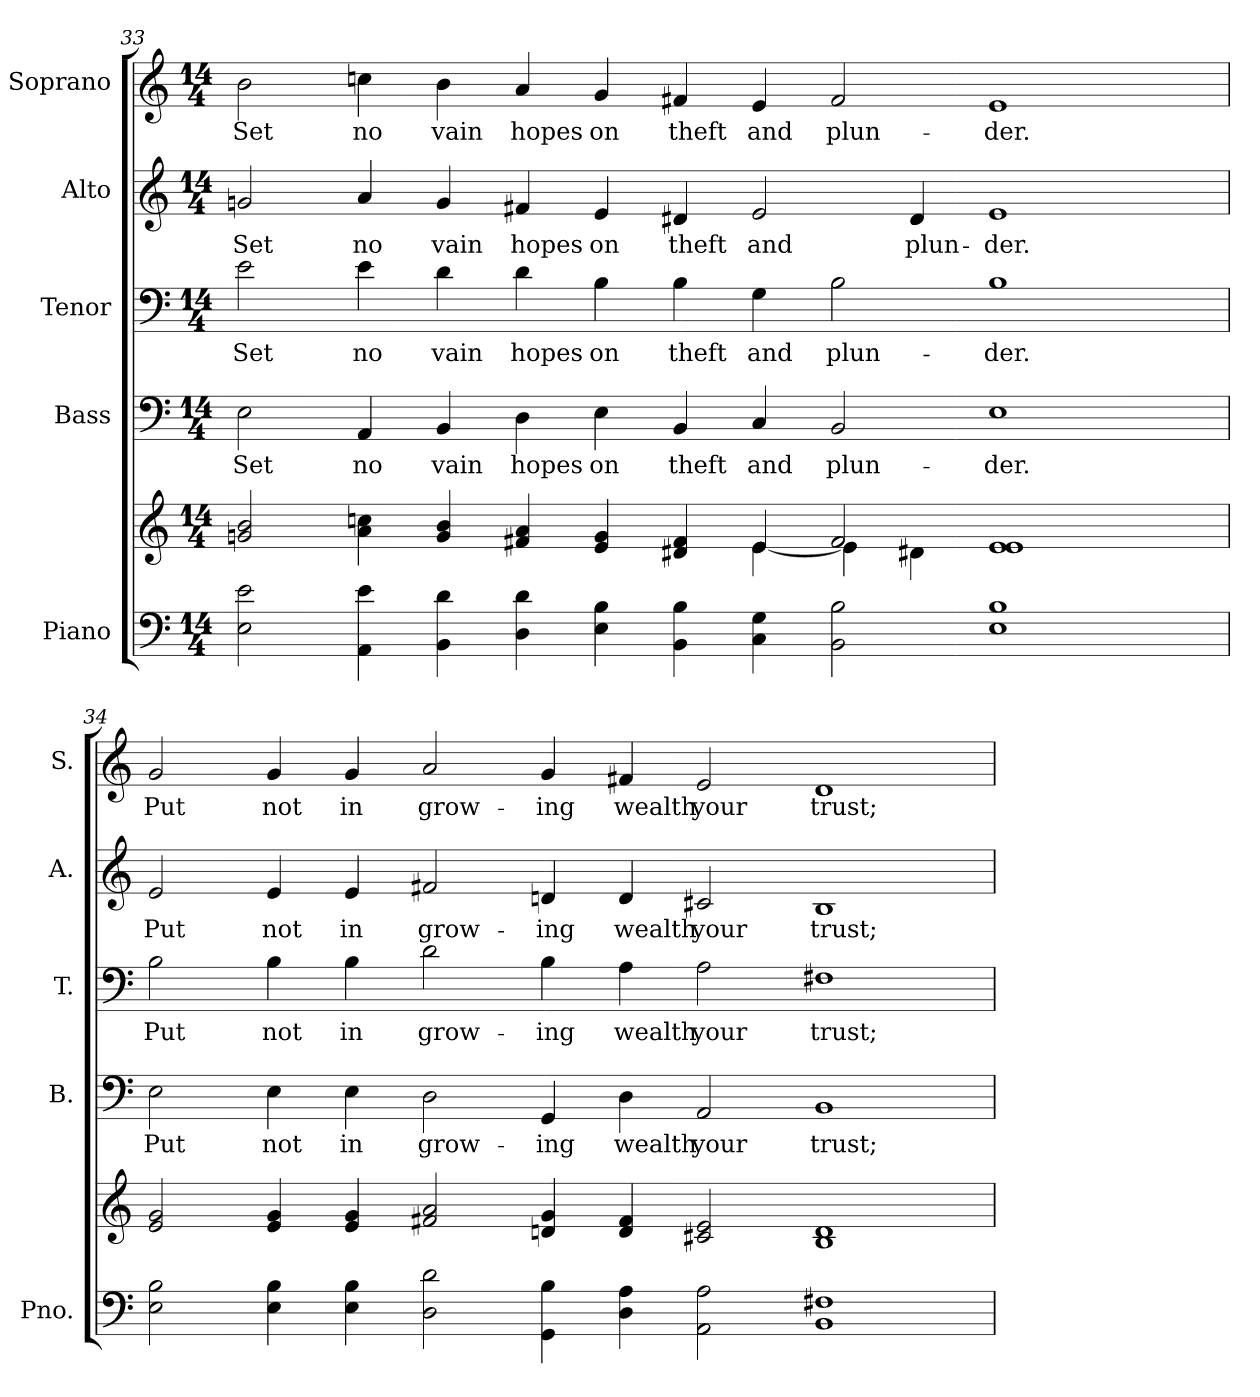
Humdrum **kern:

**kern	**kern	**kern	**text	**kern	**text	**kern	**text	**kern	**text
*part5	*part5	*part4	*part4	*part3	*part3	*part2	*part2	*part1	*part1
*staff6	*staff5	*staff4	*staff4	*staff3	*staff3	*staff2	*staff2	*staff1	*staff1
*I"Piano	*	*I"Bass	*	*I"Tenor	*	*I"Alto	*	*I"Soprano	*
*I'Pno.	*	*I'B.	*	*I'T.	*	*I'A.	*	*I'S.	*
!!LO:PB:g=z
*clefF4	*clefG2	*clefF4	*	*clefF4	*	*clefG2	*	*clefG2	*
*k[]	*k[]	*k[]	*	*k[]	*	*k[]	*	*k[]	*
*C:	*C:	*C:	*	*C:	*	*C:	*	*C:	*
*M14/4	*M14/4	*M14/4	*	*M14/4	*	*M14/4	*	*M14/4	*
=33	=33	=33	=33	=33	=33	=33	=33	=33	=33
*	*^	*	*	*	*	*	*	*	*
!	!	!	!	!LO:LY:b:color=#000000	!	!	!	!	!	!
!	!	!	!	!	!	!LO:LY:b:color=#000000	!	!	!	!
!	!	!	!	!	!	!	!	!LO:LY:b:color=#000000	!	!
!	!	!	!	!	!	!	!	!	!	!LO:LY:b:color=#000000
2Ei\ 2ei	2gni/ 2bi	1ryy	2Ei\	Set	2ei\	Set	2gni/	Set	2bi\	Set
!	!	!	!	!LO:LY:b:color=#000000	!	!	!	!	!	!
!	!	!	!	!	!	!LO:LY:b:color=#000000	!	!	!	!
!	!	!	!	!	!	!	!	!LO:LY:b:color=#000000	!	!
!	!	!	!	!	!	!	!	!	!	!LO:LY:b:color=#000000
4AAi\ 4ei	4ai\ 4ccni	.	4AAi/	no	4ei\	no	4ai/	no	4ccni\	no
!	!	!	!	!LO:LY:b:color=#000000	!	!	!	!	!	!
!	!	!	!	!	!	!LO:LY:b:color=#000000	!	!	!	!
!	!	!	!	!	!	!	!	!LO:LY:b:color=#000000	!	!
!	!	!	!	!	!	!	!	!	!	!LO:LY:b:color=#000000
4BBi\ 4di	4gi/ 4bi	.	4BBi/	vain	4di\	vain	4gi/	vain	4bi\	vain
!	!	!	!	!LO:LY:b:color=#000000	!	!	!	!	!	!
!	!	!	!	!	!	!LO:LY:b:color=#000000	!	!	!	!
!	!	!	!	!	!	!	!	!LO:LY:b:color=#000000	!	!
!	!	!	!	!	!	!	!	!	!	!LO:LY:b:color=#000000
4Di\ 4di	4f#Xi/ 4ai	2ryy	4Di\	hopes	4di\	hopes	4f#Xi/	hopes	4ai/	hopes
!	!	!	!	!LO:LY:b:color=#000000	!	!	!	!	!	!
!	!	!	!	!	!	!LO:LY:b:color=#000000	!	!	!	!
!	!	!	!	!	!	!	!	!LO:LY:b:color=#000000	!	!
!	!	!	!	!	!	!	!	!	!	!LO:LY:b:color=#000000
4Ei\ 4Bi	4ei/ 4gi	.	4Ei\	on	4Bi\	on	4ei/	on	4gi/	on
!	!	!	!	!LO:LY:b:color=#000000	!	!	!	!	!	!
!	!	!	!	!	!	!LO:LY:b:color=#000000	!	!	!	!
!	!	!	!	!	!	!	!	!LO:LY:b:color=#000000	!	!
!	!	!	!	!	!	!	!	!	!	!LO:LY:b:color=#000000
4BBi\ 4Bi	4d#Xi/ 4f#i	4ryy	4BBi/	theft	4Bi\	theft	4d#Xi/	theft	4f#Xi/	theft
!	!	!	!	!LO:LY:b:color=#000000	!	!	!	!	!	!
!	!	!	!	!	!	!LO:LY:b:color=#000000	!	!	!	!
!	!	!	!	!	!	!	!	!LO:LY:b:color=#000000	!	!
!	!	!	!	!	!	!	!	!	!	!LO:LY:b:color=#000000
4Ci\ 4Gi	4ei/	[<4ei\	4Ci/	and	4Gi\	and	2ei/	and	4ei/	and
!	!	!	!	!LO:LY:b:color=#000000	!	!	!	!	!	!
!	!	!	!	!	!	!LO:LY:b:color=#000000	!	!	!	!
!	!	!	!	!	!	!	!	!	!	!LO:LY:b:color=#000000
2BBi\ 2Bi	2f#i/	4ei\]	2BBi/	plun-	2Bi\	plun-	.	.	2f#i/	plun-
!	!	!	!	!	!	!	!	!LO:LY:b:color=#000000	!	!
.	.	4d#Xi\	.	.	.	.	4d#i/	plun-	.	.
!	!	!	!	!LO:LY:b:color=#000000	!	!	!	!	!	!
!	!	!	!	!	!	!LO:LY:b:color=#000000	!	!	!	!
!	!	!	!	!	!	!	!	!LO:LY:b:color=#000000	!	!
!	!	!	!	!	!	!	!	!	!	!LO:LY:b:color=#000000
1Ei 1Bi	1ei 1ei	2ryy	1Ei	-der.	1Bi	-der.	1ei	-der.	1ei	-der.
.	.	2ryy	.	.	.	.	.	.	.	.
*	*v	*v	*	*	*	*	*	*	*	*
=34	=34	=34	=34	=34	=34	=34	=34	=34	=34
*	*^	*	*	*	*	*	*	*	*
!	!	!	!	!LO:LY:b:color=#000000	!	!	!	!	!	!
*	*v	*v	*	*	*	*	*	*	*	*
*	*^	*	*	*	*	*	*	*	*
!	!	!	!	!	!	!LO:LY:b:color=#000000	!	!	!	!
*	*v	*v	*	*	*	*	*	*	*	*
*	*^	*	*	*	*	*	*	*	*
!	!	!	!	!	!	!	!	!LO:LY:b:color=#000000	!	!
*	*v	*v	*	*	*	*	*	*	*	*
*	*^	*	*	*	*	*	*	*	*
!	!	!	!	!	!	!	!	!	!	!LO:LY:b:color=#000000
*	*v	*v	*	*	*	*	*	*	*	*
2Ei\ 2Bi	2ei/ 2gi	2Ei\	Put	2Bi\	Put	2ei/	Put	2gi/	Put
!	!	!	!LO:LY:b:color=#000000	!	!	!	!	!	!
!	!	!	!	!	!LO:LY:b:color=#000000	!	!	!	!
!	!	!	!	!	!	!	!LO:LY:b:color=#000000	!	!
!	!	!	!	!	!	!	!	!	!LO:LY:b:color=#000000
4Ei\ 4Bi	4ei/ 4gi	4Ei\	not	4Bi\	not	4ei/	not	4gi/	not
!	!	!	!LO:LY:b:color=#000000	!	!	!	!	!	!
!	!	!	!	!	!LO:LY:b:color=#000000	!	!	!	!
!	!	!	!	!	!	!	!LO:LY:b:color=#000000	!	!
!	!	!	!	!	!	!	!	!	!LO:LY:b:color=#000000
4Ei\ 4Bi	4ei/ 4gi	4Ei\	in	4Bi\	in	4ei/	in	4gi/	in
!	!	!	!LO:LY:b:color=#000000	!	!	!	!	!	!
!	!	!	!	!	!LO:LY:b:color=#000000	!	!	!	!
!	!	!	!	!	!	!	!LO:LY:b:color=#000000	!	!
!	!	!	!	!	!	!	!	!	!LO:LY:b:color=#000000
2Di\ 2di	2f#Xi/ 2ai	2Di\	grow-	2di\	grow-	2f#Xi/	grow-	2ai/	grow-
!	!	!	!LO:LY:b:color=#000000	!	!	!	!	!	!
!	!	!	!	!	!LO:LY:b:color=#000000	!	!	!	!
!	!	!	!	!	!	!	!LO:LY:b:color=#000000	!	!
!	!	!	!	!	!	!	!	!	!LO:LY:b:color=#000000
4GGi\ 4Bi	4dni/ 4gi	4GGi/	-ing	4Bi\	-ing	4dni/	-ing	4gi/	-ing
!	!	!	!LO:LY:b:color=#000000	!	!	!	!	!	!
!	!	!	!	!	!LO:LY:b:color=#000000	!	!	!	!
!	!	!	!	!	!	!	!LO:LY:b:color=#000000	!	!
!	!	!	!	!	!	!	!	!	!LO:LY:b:color=#000000
4Di\ 4Ai	4di/ 4f#i	4Di\	wealth	4Ai\	wealth	4di/	wealth	4f#Xi/	wealth
!	!	!	!LO:LY:b:color=#000000	!	!	!	!	!	!
!	!	!	!	!	!LO:LY:b:color=#000000	!	!	!	!
!	!	!	!	!	!	!	!LO:LY:b:color=#000000	!	!
!	!	!	!	!	!	!	!	!	!LO:LY:b:color=#000000
2AAi\ 2Ai	2c#Xi/ 2ei	2AAi/	your	2Ai\	your	2c#Xi/	your	2ei/	your
!	!	!	!LO:LY:b:color=#000000	!	!	!	!	!	!
!	!	!	!	!	!LO:LY:b:color=#000000	!	!	!	!
!	!	!	!	!	!	!	!LO:LY:b:color=#000000	!	!
!	!	!	!	!	!	!	!	!	!LO:LY:b:color=#000000
1BBi 1F#Xi	1Bi 1di	1BBi	trust;	1F#Xi	trust;	1Bi	trust;	1di	trust;
=	=	=	=	=	=	=	=	=	=
*-	*-	*-	*-	*-	*-	*-	*-	*-	*-
